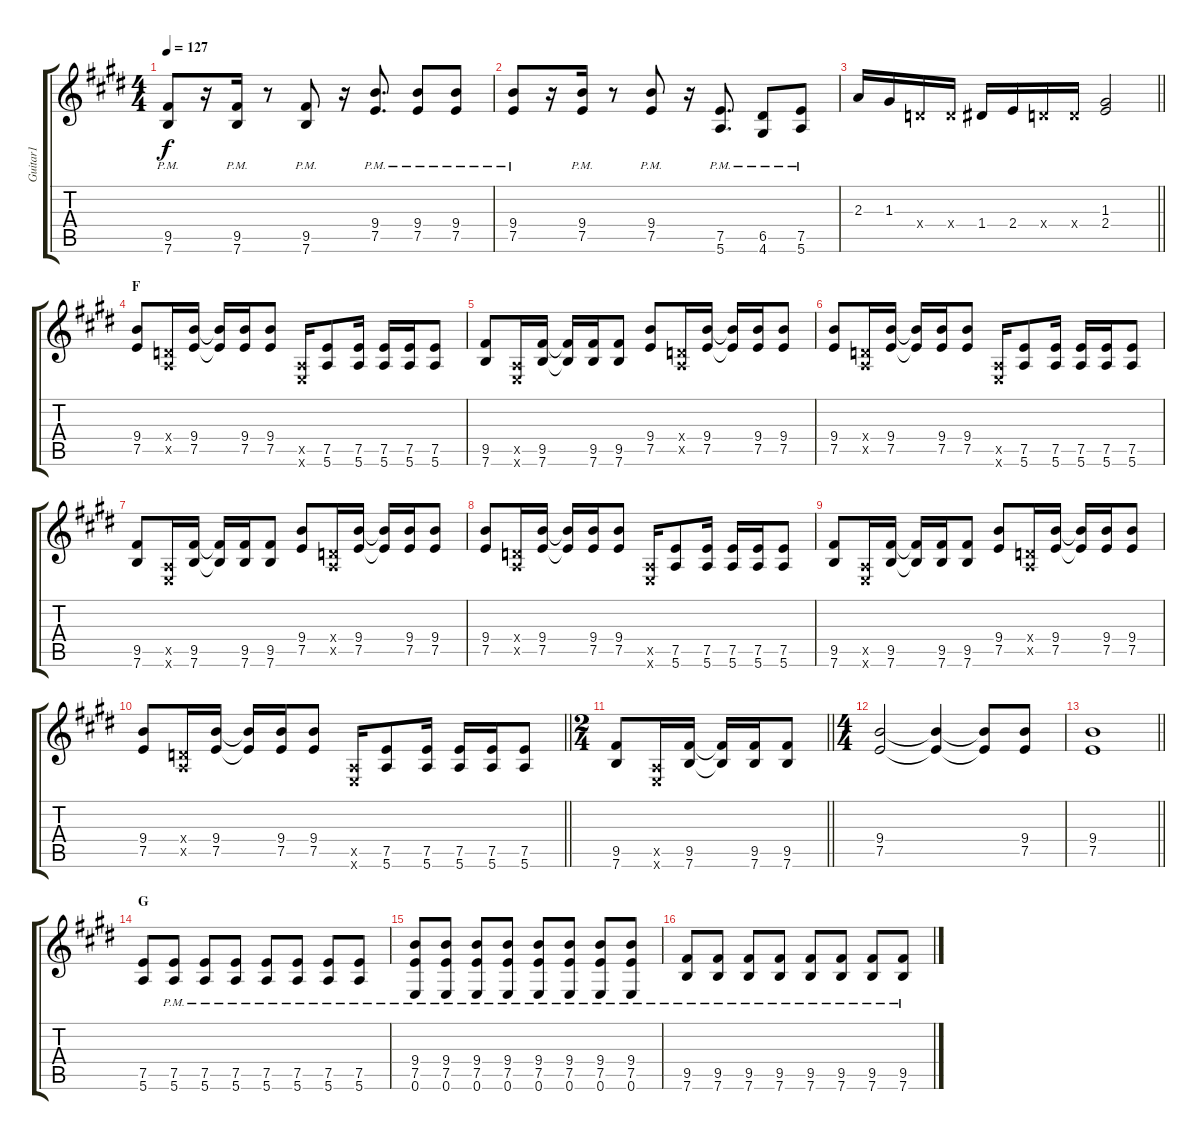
\track ("Guitar1" "Guitar1") {instrument distortionguitar}
\staff {score tabs}
\tuning (E4 B3 G3 D3 A2 E2) {hide}
\ts (4 4)
\tempo 127
\clef g2
\ks e
(9.5{pm} 7.6{pm}).8{dy f} r.16 (9.5{pm} 7.6{pm}).16 r.8 (9.5{pm} 7.6{pm}).8 r.16 (9.4{pm} 7.5{pm}).8{d} (9.4{pm} 7.5{pm}).8 (9.4{pm} 7.5{pm}).8 |
(9.4{pm} 7.5{pm}).8 r.16 (9.4{pm} 7.5{pm}).16 r.8 (9.4{pm} 7.5{pm}).8 r.16 (7.5{pm} 5.6{pm}).8{d} (6.5{pm} 4.6{pm}).8 (7.5{pm} 5.6{pm}).8 |
\barLineRight lightlight
2.3.16 1.3.16 0.4{x}.16 0.4{x}.16 1.4.16 2.4.16 0.4{x}.16 0.4{x}.16 (1.3 2.4).2 |
\section ("" "F")
(9.4 7.5).8 (0.4{x} 0.5{x}).16 (9.4 7.5).16 (9.4{t} 7.5{t}).16 (9.4 7.5).16 (9.4 7.5).8 (0.5{x} 0.6{x}).16 (7.5 5.6).8 (7.5 5.6).16 (7.5 5.6).16 (7.5 5.6).16 (7.5 5.6).8 |
(9.5 7.6).8 (0.5{x} 0.6{x}).16 (9.5 7.6).16 (9.5{t} 7.6{t}).16 (9.5 7.6).16 (9.5 7.6).8 (9.4 7.5).8 (0.4{x} 0.5{x}).16 (9.4 7.5).16 (9.4{t} 7.5{t}).16 (9.4 7.5).16 (9.4 7.5).8 |
(9.4 7.5).8 (0.4{x} 0.5{x}).16 (9.4 7.5).16 (9.4{t} 7.5{t}).16 (9.4 7.5).16 (9.4 7.5).8 (0.5{x} 0.6{x}).16 (7.5 5.6).8 (7.5 5.6).16 (7.5 5.6).16 (7.5 5.6).16 (7.5 5.6).8 |
(9.5 7.6).8 (0.5{x} 0.6{x}).16 (9.5 7.6).16 (9.5{t} 7.6{t}).16 (9.5 7.6).16 (9.5 7.6).8 (9.4 7.5).8 (0.4{x} 0.5{x}).16 (9.4 7.5).16 (9.4{t} 7.5{t}).16 (9.4 7.5).16 (9.4 7.5).8 |
(9.4 7.5).8 (0.4{x} 0.5{x}).16 (9.4 7.5).16 (9.4{t} 7.5{t}).16 (9.4 7.5).16 (9.4 7.5).8 (0.5{x} 0.6{x}).16 (7.5 5.6).8 (7.5 5.6).16 (7.5 5.6).16 (7.5 5.6).16 (7.5 5.6).8 |
(9.5 7.6).8 (0.5{x} 0.6{x}).16 (9.5 7.6).16 (9.5{t} 7.6{t}).16 (9.5 7.6).16 (9.5 7.6).8 (9.4 7.5).8 (0.4{x} 0.5{x}).16 (9.4 7.5).16 (9.4{t} 7.5{t}).16 (9.4 7.5).16 (9.4 7.5).8 |
\barLineRight lightlight
(9.4 7.5).8 (0.4{x} 0.5{x}).16 (9.4 7.5).16 (9.4{t} 7.5{t}).16 (9.4 7.5).16 (9.4 7.5).8 (0.5{x} 0.6{x}).16 (7.5 5.6).8 (7.5 5.6).16 (7.5 5.6).16 (7.5 5.6).16 (7.5 5.6).8 |
\ts (2 4)
\barLineRight lightlight
(9.5 7.6).8 (0.5{x} 0.6{x}).16 (9.5 7.6).16 (9.5{t} 7.6{t}).16 (9.5 7.6).16 (9.5 7.6).8 |
\ts (4 4)
(9.4 7.5).2 (9.4{t} 7.5{t}).4 (9.4{t} 7.5{t}).8 (9.4 7.5).8 |
\barLineRight lightlight
(9.4 7.5).1 |
\section ("" "G")
(7.5 5.6).8 (7.5{pm} 5.6{pm}).8 (7.5{pm} 5.6{pm}).8 (7.5{pm} 5.6{pm}).8 (7.5{pm} 5.6{pm}).8 (7.5{pm} 5.6{pm}).8 (7.5{pm} 5.6{pm}).8 (7.5{pm} 5.6{pm}).8 |
(9.4{pm} 7.5{pm} 0.6{pm}).8 (9.4{pm} 7.5{pm} 0.6{pm}).8 (9.4{pm} 7.5{pm} 0.6{pm}).8 (9.4{pm} 7.5{pm} 0.6{pm}).8 (9.4{pm} 7.5{pm} 0.6{pm}).8 (9.4{pm} 7.5{pm} 0.6{pm}).8 (9.4{pm} 7.5{pm} 0.6{pm}).8 (9.4{pm} 7.5{pm} 0.6{pm}).8 |
(9.5{pm} 7.6{pm}).8 (9.5{pm} 7.6{pm}).8 (9.5{pm} 7.6{pm}).8 (9.5{pm} 7.6{pm}).8 (9.5{pm} 7.6{pm}).8 (9.5{pm} 7.6{pm}).8 (9.5{pm} 7.6{pm}).8 (9.5{pm} 7.6{pm}).8
